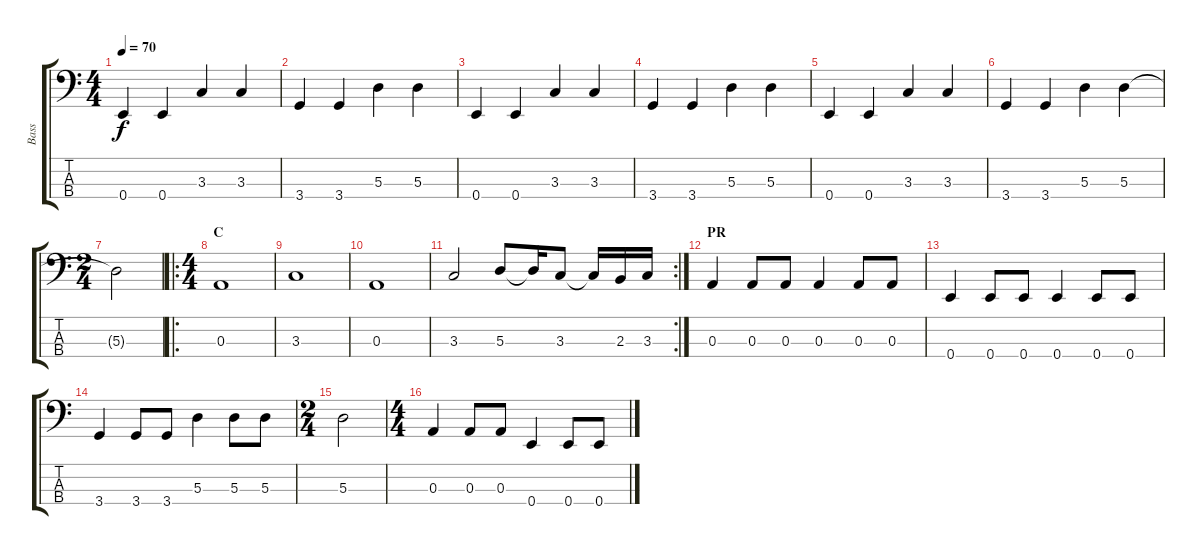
\track ("Bass" "Bass") {instrument electricbasspick}
\staff {score tabs}
\tuning (G2 D2 A1 E1) {hide}
\ts (4 4)
\tempo 70
\clef f4
\ks c
0.4.4{dy f} 0.4.4 3.3.4 3.3.4 |
3.4.4 3.4.4 5.3.4 5.3.4 |
0.4.4 0.4.4 3.3.4 3.3.4 |
3.4.4 3.4.4 5.3.4 5.3.4 |
0.4.4 0.4.4 3.3.4 3.3.4 |
3.4.4 3.4.4 5.3.4 5.3.4 |
\ts (2 4)
5.3{t}.2 |
\ro
\ts (4 4)
\section ("" "C")
0.3.1 |
3.3.1 |
0.3.1 |
\rc 2
3.3.2 5.3.8 5.3{t}.16 3.3.8 3.3{t}.16 2.3.16 3.3.16 |
\section ("" "PR")
0.3.4 0.3.8 0.3.8 0.3.4 0.3.8 0.3.8 |
0.4.4 0.4.8 0.4.8 0.4.4 0.4.8 0.4.8 |
3.4.4 3.4.8 3.4.8 5.3.4 5.3.8 5.3.8 |
\ts (2 4)
5.3.2 |
\ts (4 4)
0.3.4 0.3.8 0.3.8 0.4.4 0.4.8 0.4.8
